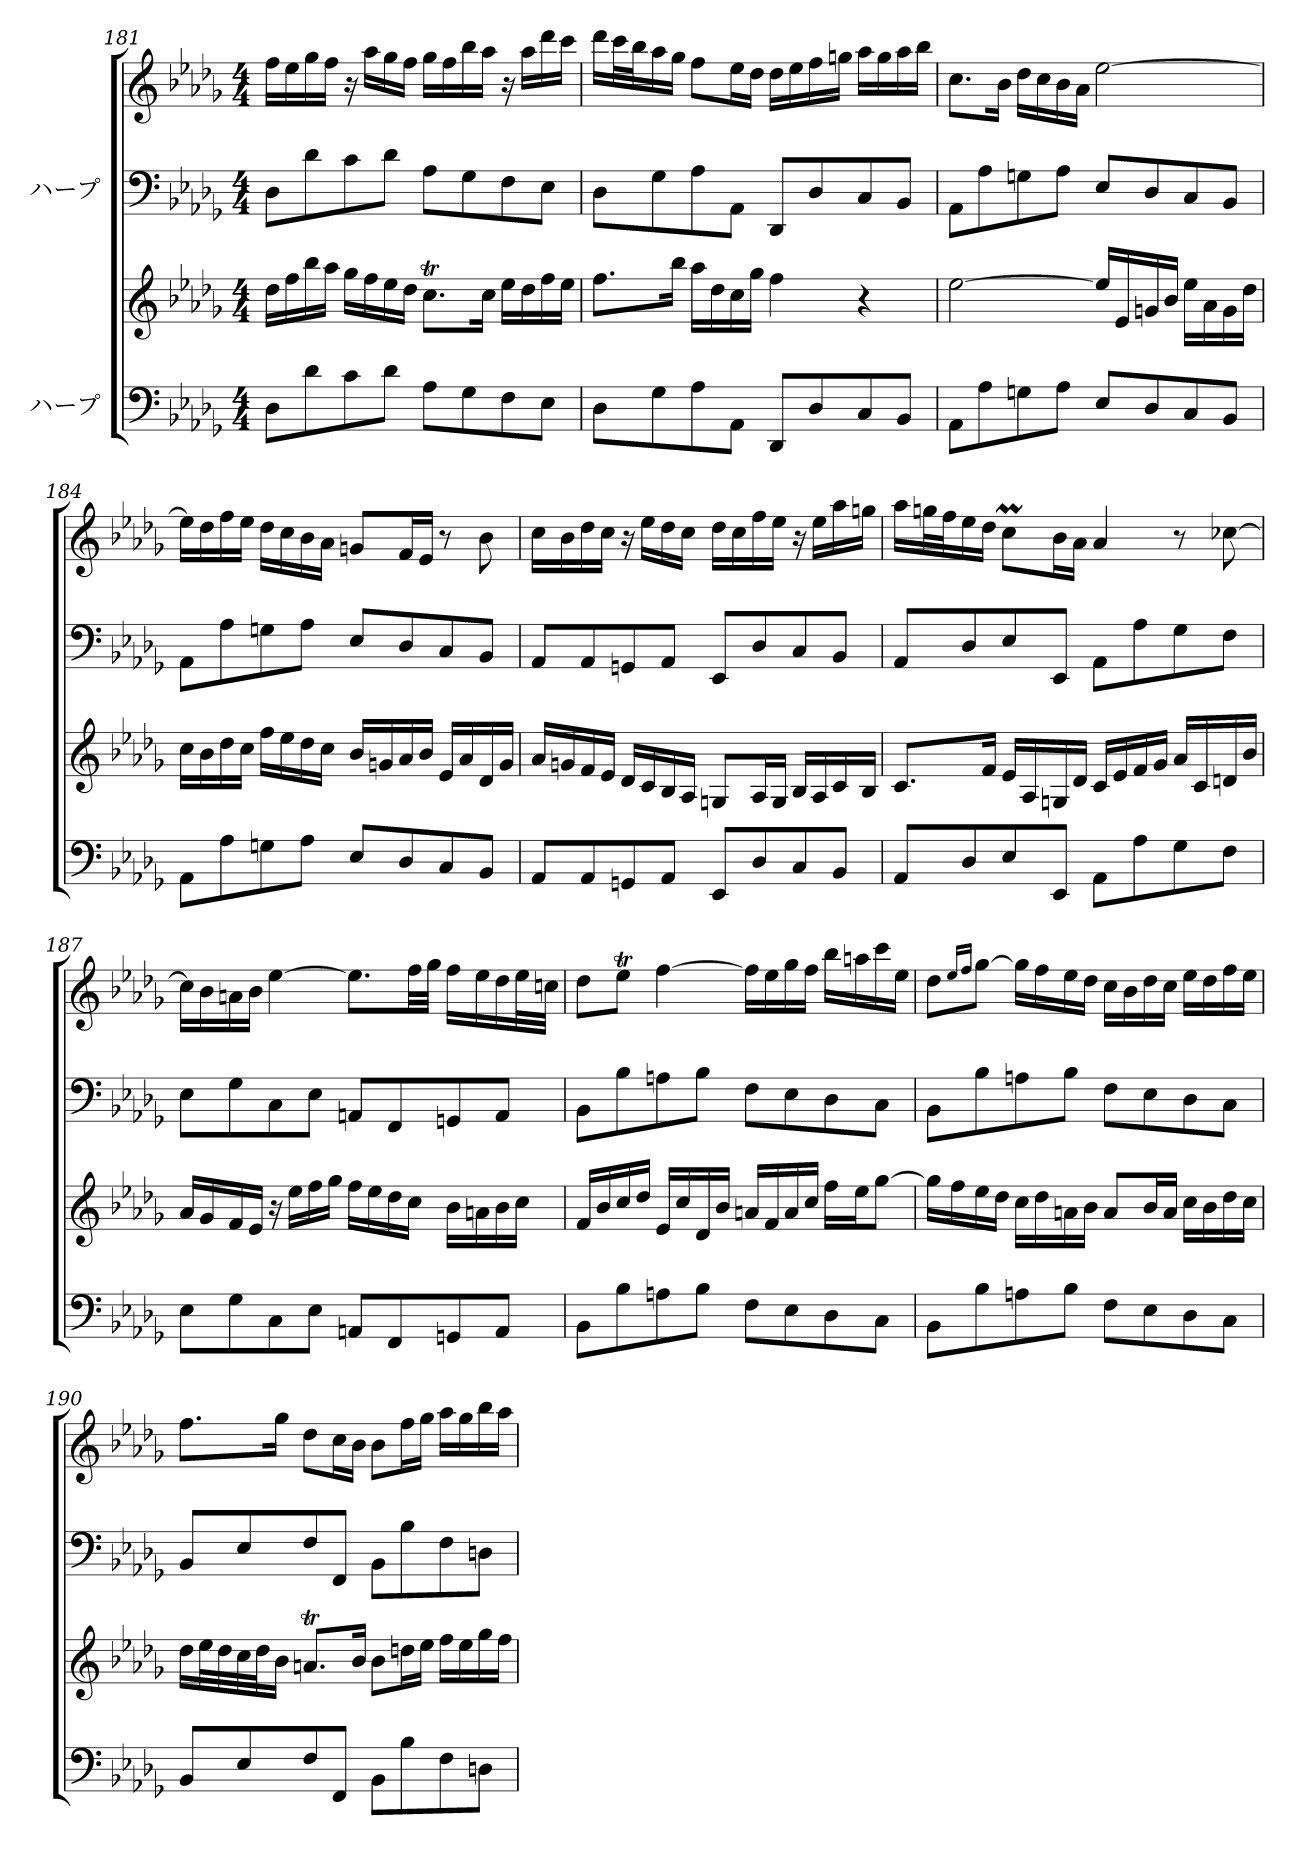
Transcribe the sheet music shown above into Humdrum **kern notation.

**kern	**kern	**kern	**kern
*part2	*part2	*part1	*part1
*staff4	*staff3	*staff2	*staff1
*I"ハープ	*	*I"ハープ	*
!!LO:LB:g=z
*clefF4	*clefG2	*clefF4	*clefG2
*k[b-e-a-d-g-]	*k[b-e-a-d-g-]	*k[b-e-a-d-g-]	*k[b-e-a-d-g-]
*M4/4	*M4/4	*M4/4	*M4/4
=181	=181	=181	=181
8D-\L	16dd-\LL	8D-\L	16ff\LL
.	16ff\	.	16ee-\
8d-\	16bb-\	8d-\	16gg-\
.	16aa-\JJ	.	16ff\JJ
8c\	16gg-\LL	8c\	16r
.	16ff\	.	16aa-\LL
8d-\J	16ee-\	8d-\J	16gg-\
.	16dd-\JJ	.	16ff\JJ
8A-\L	8.cct\L	8A-\L	16gg-\LL
.	.	.	16ff\
8G-\	.	8G-\	16bb-\
.	16cc\Jk	.	16aa-\JJ
8F\	16ee-\LL	8F\	16r
.	16dd-\	.	16aa-\LL
8E-\J	16ff\	8E-\J	16ddd-\
.	16ee-\JJ	.	16ccc\JJ
=182	=182	=182	=182
8D-\L	8.ff\L	8D-\L	16ddd-\LL
.	.	.	32ccc\L
.	.	.	32bb-\J
8G-\	.	8G-\	16aa-\
.	16bb-\Jk	.	16gg-\JJ
8A-\	16aa-\LL	8A-\	8ff\L
.	16dd-\	.	.
8AA-\J	16cc\	8AA-\J	16ee-\L
.	16gg-\JJ	.	16dd-\JJ
8DD-/L	4ff\	8DD-/L	16dd-\LL
.	.	.	16ee-\
8D-/	.	8D-/	16ff\
.	.	.	16ggn\JJ
8C/	4r	8C/	16aa-\LL
.	.	.	16gg\
8BB-/J	.	8BB-/J	16aa-\
.	.	.	16bb-\JJ
!!LO:LB:g=z
=183	=183	=183	=183
8AA-\L	[2ee-\	8AA-\L	8.cc\L
8A-\	.	8A-\	.
.	.	.	16b-\Jk
8Gn\	.	8Gn\	16dd-\LL
.	.	.	16cc\
8A-\J	.	8A-\J	16b-\
.	.	.	16a-\JJ
8E-/L	16ee-/LL]	8E-/L	[2ee-\
.	16e-/	.	.
8D-/	16gn/	8D-/	.
.	16b-/JJ	.	.
8C/	16ee-\LL	8C/	.
.	16a-\	.	.
8BB-/J	16g\	8BB-/J	.
.	16dd-\JJ	.	.
=184	=184	=184	=184
8AA-\L	16cc\LL	8AA-\L	16ee-\LL]
.	16b-\	.	16dd-\
8A-\	16dd-\	8A-\	16ff\
.	16cc\JJ	.	16ee-\JJ
8Gn\	16ff\LL	8Gn\	16dd-\LL
.	16ee-\	.	16cc\
8A-\J	16dd-\	8A-\J	16b-\
.	16cc\JJ	.	16a-\JJ
8E-/L	16b-/LL	8E-/L	8gn/L
.	16gn/	.	.
8D-/	16a-/	8D-/	16f/L
.	16b-/JJ	.	16e-/JJ
8C/	16e-/LL	8C/	8r
.	16a-/	.	.
8BB-/J	16d-/	8BB-/J	8b-\
.	16g/JJ	.	.
!!LO:PB:g=z
=185	=185	=185	=185
8AA-/L	16a-/LL	8AA-/L	16cc\LL
.	16gn/	.	16b-\
8AA-/	16f/	8AA-/	16dd-\
.	16e-/JJ	.	16cc\JJ
8GGn/	16d-/LL	8GGn/	16r
.	16c/	.	16ee-\LL
8AA-/J	16B-/	8AA-/J	16dd-\
.	16A-/JJ	.	16cc\JJ
8EE-/L	8Gn/L	8EE-/L	16dd-\LL
.	.	.	16cc\
8D-/	16A-/L	8D-/	16ff\
.	16G/JJ	.	16ee-\JJ
8C/	16B-/LL	8C/	16r
.	16A-/	.	16ee-\LL
8BB-/J	16c/	8BB-/J	16aa-\
.	16B-/JJ	.	16ggn\JJ
=186	=186	=186	=186
8AA-/L	8.c/L	8AA-/L	16aa-\LL
.	.	.	32ggn\L
.	.	.	32ff\J
8D-/	.	8D-/	16ee-\
.	16f/Jk	.	16dd-\JJ
8E-/	16e-/LL	8E-/	8ccm\L
.	16A-/	.	.
8EE-/J	16Gn/	8EE-/J	16b-\L
.	16d-/JJ	.	16a-\JJ
8AA-\L	16c/LL	8AA-\L	4a-/
.	16e-/	.	.
8A-\	16f/	8A-\	.
.	16g-/JJ	.	.
8G-\	16a-/LL	8G-\	8r
.	16c/	.	.
8F\J	16dn/	8F\J	[8cc-X\
.	16b-/JJ	.	.
!!LO:LB:g=z
=187	=187	=187	=187
8E-\L	16a-/LL	8E-\L	16cc-\LL]
.	16g-/	.	16b-\
8G-\	16f/	8G-\	16an\
.	16e-/JJ	.	16b-\JJ
8C\	16r	8C\	[4ee-\
.	16ee-\LL	.	.
8E-\J	16ff\	8E-\J	.
.	16gg-\JJ	.	.
8AAn/L	16ff\LL	8AAn/L	8.ee-\L]
.	16ee-\	.	.
8FF/	16dd-\	8FF/	.
.	16cc\JJ	.	32ff\LL
.	.	.	32gg-\JJJ
8GGn/	16b-\LL	8GGn/	16ff\LL
.	16an\	.	16ee-\
8AA/J	16b-\	8AA/J	16dd-\
.	16cc\JJ	.	32ee-\L
.	.	.	32ccn\JJJ
=188	=188	=188	=188
8BB-\L	16f/LL	8BB-\L	8dd-\L
.	16b-/	.	.
8B-\	16cc/	8B-\	8ee-T\J
.	16dd-/JJ	.	.
8An\	16e-/LL	8An\	[4ff\
.	16cc/	.	.
8B-\J	16d-/	8B-\J	.
.	16b-/JJ	.	.
8F\L	16an/LL	8F\L	16ff\LL]
.	16f/	.	16ee-\
8E-\	16a/	8E-\	16gg-\
.	16cc/JJ	.	16ff\JJ
8D-\	16ff\LL	8D-\	16bb-\LL
.	16ee-\J	.	16aan\
8C\J	[8gg-\J	8C\J	16ccc\
.	.	.	16ee-\JJ
!!LO:LB:g=z
=189	=189	=189	=189
8BB-\L	16gg-\LL]	8BB-\L	8dd-\L
.	16ff\	.	.
.	.	.	16qee-/LL
.	.	.	16qff/JJ
8B-\	16ee-\	8B-\	[8gg-\J
.	16dd-\JJ	.	.
8An\	16cc\LL	8An\	16gg-\LL]
.	16dd-\	.	16ff\
8B-\J	16an\	8B-\J	16ee-\
.	16b-\JJ	.	16dd-\JJ
8F\L	8a/L	8F\L	16cc\LL
.	.	.	16b-\
8E-\	16b-/L	8E-\	16dd-\
.	16a/JJ	.	16cc\JJ
8D-\	16cc\LL	8D-\	16ee-\LL
.	16b-\	.	16dd-\
8C\J	16dd-\	8C\J	16ff\
.	16cc\JJ	.	16ee-\JJ
=190	=190	=190	=190
8BB-/L	16dd-\LL	8BB-/L	8.ff\L
.	32ee-\L	.	.
.	32dd-\	.	.
8E-/	32cc\	8E-/	.
.	32dd-\J	.	.
.	16b-\JJ	.	16gg-\Jk
8F/	8.ant/L	8F/	8dd-\L
8FF/J	.	8FF/J	16cc\L
.	16b-/Jk	.	16b-\JJ
8BB-\L	8b-\L	8BB-\L	8b-\L
8B-\	16ddn\L	8B-\	16ff\L
.	16ee-\JJ	.	16gg-\JJ
8F\	16ff\LL	8F\	16aa-\LL
.	16ee-\	.	16gg-\
8Dn\J	16gg-\	8Dn\J	16bb-\
.	16ff\JJ	.	16aa-\JJ
=	=	=	=
*-	*-	*-	*-
